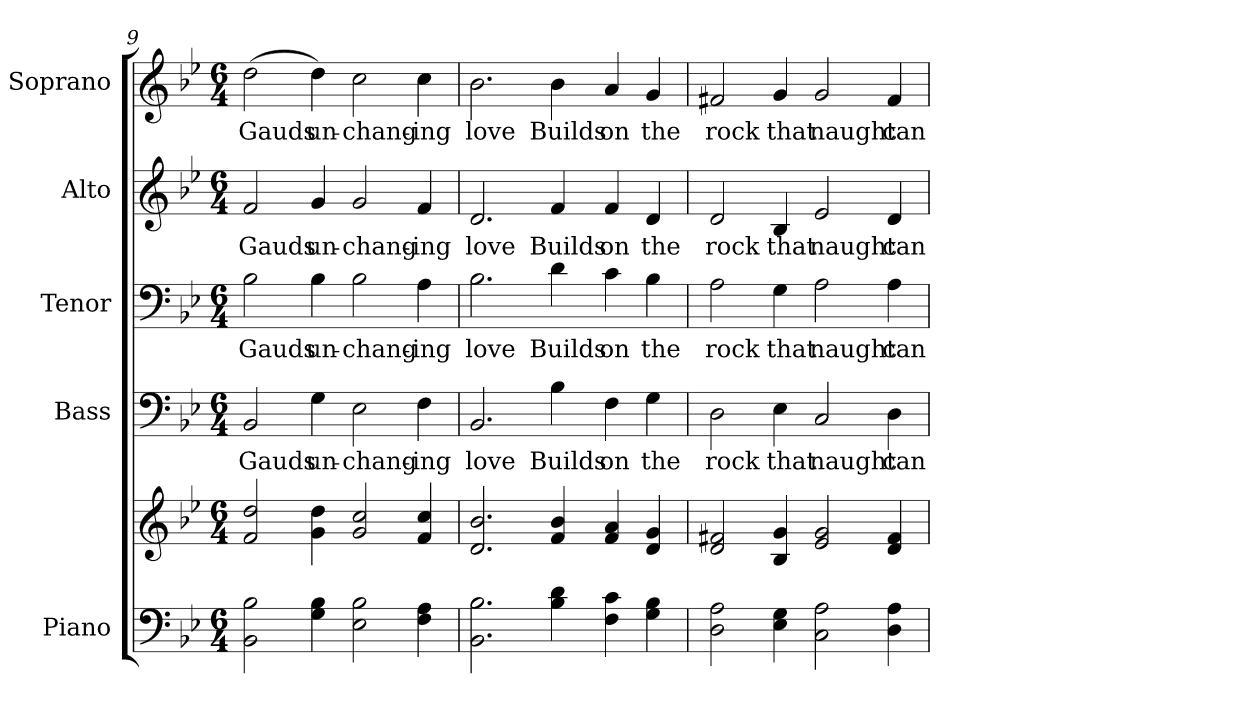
**kern	**kern	**kern	**text	**kern	**text	**kern	**text	**kern	**text
*part5	*part5	*part4	*part4	*part3	*part3	*part2	*part2	*part1	*part1
*staff6	*staff5	*staff4	*staff4	*staff3	*staff3	*staff2	*staff2	*staff1	*staff1
*I"Piano	*	*I"Bass	*	*I"Tenor	*	*I"Alto	*	*I"Soprano	*
*I'Pno.	*	*I'B.	*	*I'T.	*	*I'A.	*	*I'S.	*
*clefF4	*clefG2	*clefF4	*	*clefF4	*	*clefG2	*	*clefG2	*
*k[b-e-]	*k[b-e-]	*k[b-e-]	*	*k[b-e-]	*	*k[b-e-]	*	*k[b-e-]	*
*B-:	*B-:	*B-:	*	*B-:	*	*B-:	*	*B-:	*
*M6/4	*M6/4	*M6/4	*	*M6/4	*	*M6/4	*	*M6/4	*
=9	=9	=9	=9	=9	=9	=9	=9	=9	=9
!	!	!	!LO:LY:b:color=#000000	!	!	!	!	!	!
!	!	!	!	!	!LO:LY:b:color=#000000	!	!	!	!
!	!	!	!	!	!	!	!LO:LY:b:color=#000000	!	!
!	!	!	!	!	!	!	!	!	!LO:LY:b:color=#000000
2BB-i\ 2B-i	2fi/ 2ddi	2BB-i/	Gauds	2B-i\	Gauds	2fi/	Gauds	(2ddi\	Gauds
!	!	!	!LO:LY:b:color=#000000	!	!	!	!	!	!
!	!	!	!	!	!LO:LY:b:color=#000000	!	!	!	!
!	!	!	!	!	!	!	!LO:LY:b:color=#000000	!	!
!	!	!	!	!	!	!	!	!	!LO:LY:b:color=#000000
4Gi\ 4B-i	4gi\ 4ddi	4Gi\	un-	4B-i\	un-	4gi/	un-	4ddi\)	un-
!	!	!	!LO:LY:b:color=#000000	!	!	!	!	!	!
!	!	!	!	!	!LO:LY:b:color=#000000	!	!	!	!
!	!	!	!	!	!	!	!LO:LY:b:color=#000000	!	!
!	!	!	!	!	!	!	!	!	!LO:LY:b:color=#000000
2E-i\ 2B-i	2gi/ 2cci	2E-i\	-chang-	2B-i\	-chang-	2gi/	-chang-	2cci\	-chang-
!	!	!	!LO:LY:b:color=#000000	!	!	!	!	!	!
!	!	!	!	!	!LO:LY:b:color=#000000	!	!	!	!
!	!	!	!	!	!	!	!LO:LY:b:color=#000000	!	!
!	!	!	!	!	!	!	!	!	!LO:LY:b:color=#000000
4Fi\ 4Ai	4fi/ 4cci	4Fi\	-ing	4Ai\	-ing	4fi/	-ing	4cci\	-ing
!!LO:PB:g=z
=10	=10	=10	=10	=10	=10	=10	=10	=10	=10
!	!	!	!LO:LY:b:color=#000000	!	!	!	!	!	!
!	!	!	!	!	!LO:LY:b:color=#000000	!	!	!	!
!	!	!	!	!	!	!	!LO:LY:b:color=#000000	!	!
!	!	!	!	!	!	!	!	!	!LO:LY:b:color=#000000
2.BB-i\ 2.B-i	2.di/ 2.b-i	2.BB-i/	love	2.B-i\	love	2.di/	love	2.b-i\	love
!	!	!	!LO:LY:b:color=#000000	!	!	!	!	!	!
!	!	!	!	!	!LO:LY:b:color=#000000	!	!	!	!
!	!	!	!	!	!	!	!LO:LY:b:color=#000000	!	!
!	!	!	!	!	!	!	!	!	!LO:LY:b:color=#000000
4B-i\ 4di	4fi/ 4b-i	4B-i\	Builds	4di\	Builds	4fi/	Builds	4b-i\	Builds
!	!	!	!LO:LY:b:color=#000000	!	!	!	!	!	!
!	!	!	!	!	!LO:LY:b:color=#000000	!	!	!	!
!	!	!	!	!	!	!	!LO:LY:b:color=#000000	!	!
!	!	!	!	!	!	!	!	!	!LO:LY:b:color=#000000
4Fi\ 4ci	4fi/ 4ai	4Fi\	on	4ci\	on	4fi/	on	4ai/	on
!	!	!	!LO:LY:b:color=#000000	!	!	!	!	!	!
!	!	!	!	!	!LO:LY:b:color=#000000	!	!	!	!
!	!	!	!	!	!	!	!LO:LY:b:color=#000000	!	!
!	!	!	!	!	!	!	!	!	!LO:LY:b:color=#000000
4Gi\ 4B-i	4di/ 4gi	4Gi\	the	4B-i\	the	4di/	the	4gi/	the
=11	=11	=11	=11	=11	=11	=11	=11	=11	=11
!	!	!	!LO:LY:b:color=#000000	!	!	!	!	!	!
!	!	!	!	!	!LO:LY:b:color=#000000	!	!	!	!
!	!	!	!	!	!	!	!LO:LY:b:color=#000000	!	!
!	!	!	!	!	!	!	!	!	!LO:LY:b:color=#000000
2Di\ 2Ai	2di/ 2f#Xi	2Di\	rock	2Ai\	rock	2di/	rock	2f#Xi/	rock
!	!	!	!LO:LY:b:color=#000000	!	!	!	!	!	!
!	!	!	!	!	!LO:LY:b:color=#000000	!	!	!	!
!	!	!	!	!	!	!	!LO:LY:b:color=#000000	!	!
!	!	!	!	!	!	!	!	!	!LO:LY:b:color=#000000
4E-i\ 4Gi	4B-i/ 4gi	4E-i\	that	4Gi\	that	4B-i/	that	4gi/	that
!	!	!	!LO:LY:b:color=#000000	!	!	!	!	!	!
!	!	!	!	!	!LO:LY:b:color=#000000	!	!	!	!
!	!	!	!	!	!	!	!LO:LY:b:color=#000000	!	!
!	!	!	!	!	!	!	!	!	!LO:LY:b:color=#000000
2Ci\ 2Ai	2e-i/ 2gi	2Ci/	naught	2Ai\	naught	2e-i/	naught	2gi/	naught
!	!	!	!LO:LY:b:color=#000000	!	!	!	!	!	!
!	!	!	!	!	!LO:LY:b:color=#000000	!	!	!	!
!	!	!	!	!	!	!	!LO:LY:b:color=#000000	!	!
!	!	!	!	!	!	!	!	!	!LO:LY:b:color=#000000
4Di\ 4Ai	4di/ 4f#i	4Di\	can	4Ai\	can	4di/	can	4f#i/	can
=	=	=	=	=	=	=	=	=	=
*-	*-	*-	*-	*-	*-	*-	*-	*-	*-
